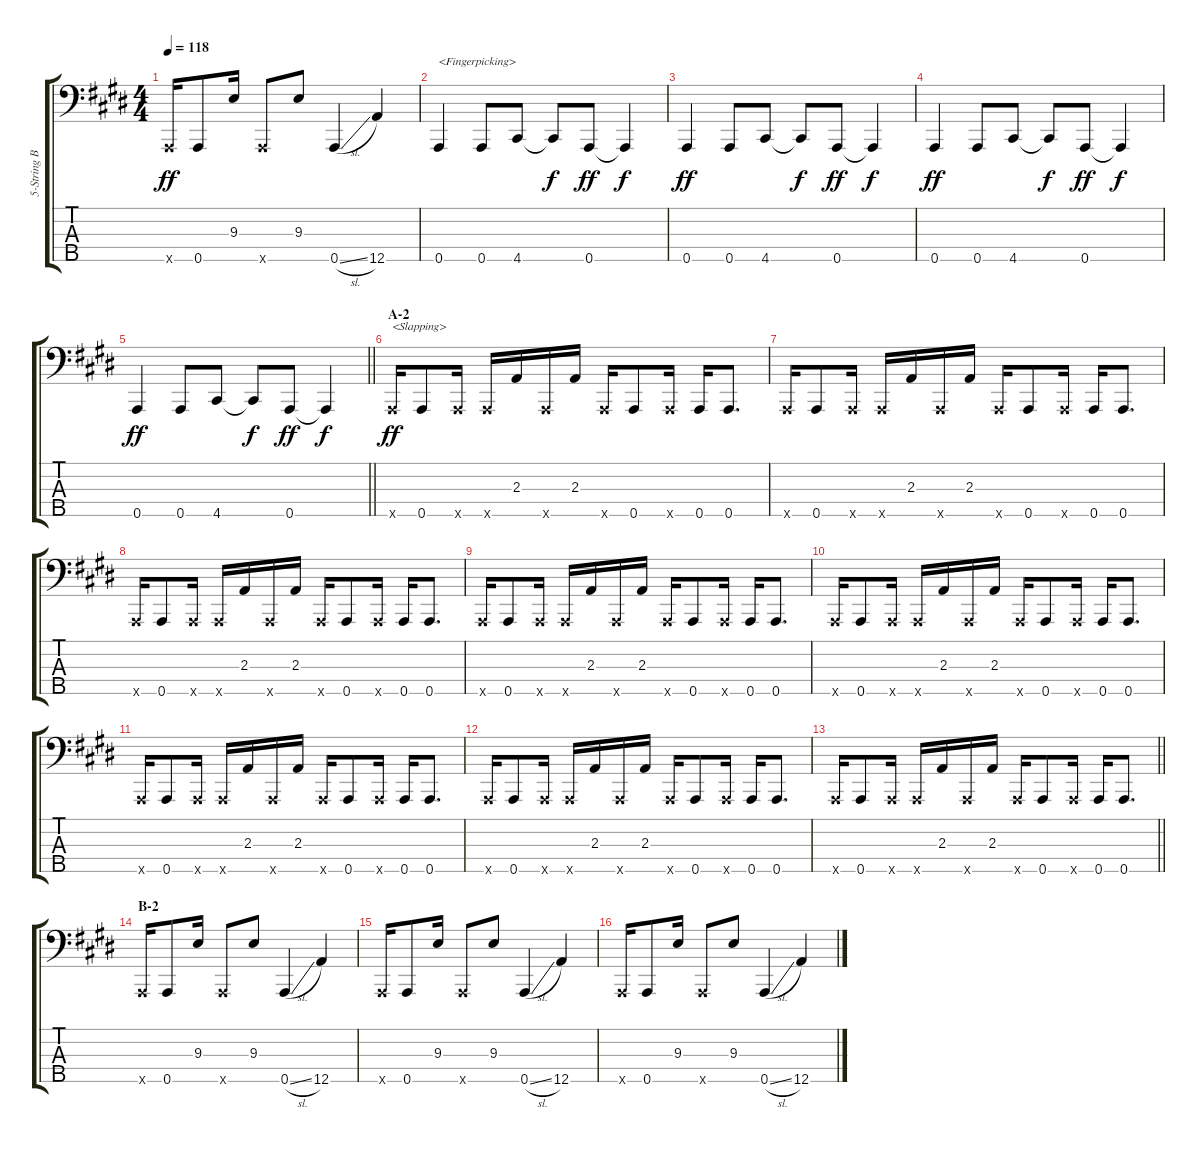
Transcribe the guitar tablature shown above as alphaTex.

\track ("5-String Bass" "5-String B") {instrument slapbass1}
\staff {score tabs}
\tuning (F2 C2 G1 D1 A0) {hide}
\ts (4 4)
\tempo 118
\clef f4
\ks e
0.5{x}.16{dy ff} 0.5.8 9.3.16 0.5{x}.8 9.3.8 0.5{sl}.4 12.5.4 |
0.5.4{txt "<Fingerpicking>" instrument electricbassfinger} 0.5.8 4.5.8 4.5{t}.8{dy f} 0.5.8{dy ff} 0.5{t}.4{dy f} |
0.5.4{dy ff} 0.5.8 4.5.8 4.5{t}.8{dy f} 0.5.8{dy ff} 0.5{t}.4{dy f} |
0.5.4{dy ff} 0.5.8 4.5.8 4.5{t}.8{dy f} 0.5.8{dy ff} 0.5{t}.4{dy f} |
\barLineRight lightlight
0.5.4{dy ff} 0.5.8 4.5.8 4.5{t}.8{dy f} 0.5.8{dy ff} 0.5{t}.4{dy f} |
\section ("" "A-2")
0.5{x}.16{txt "<Slapping>" dy ff instrument slapbass1} 0.5.8 0.5{x}.16 0.5{x}.16 2.3.16 0.5{x}.16 2.3.16 0.5{x}.16 0.5.8 0.5{x}.16 0.5.16 0.5.8{d} |
0.5{x}.16 0.5.8 0.5{x}.16 0.5{x}.16 2.3.16 0.5{x}.16 2.3.16 0.5{x}.16 0.5.8 0.5{x}.16 0.5.16 0.5.8{d} |
0.5{x}.16 0.5.8 0.5{x}.16 0.5{x}.16 2.3.16 0.5{x}.16 2.3.16 0.5{x}.16 0.5.8 0.5{x}.16 0.5.16 0.5.8{d} |
0.5{x}.16 0.5.8 0.5{x}.16 0.5{x}.16 2.3.16 0.5{x}.16 2.3.16 0.5{x}.16 0.5.8 0.5{x}.16 0.5.16 0.5.8{d} |
0.5{x}.16 0.5.8 0.5{x}.16 0.5{x}.16 2.3.16 0.5{x}.16 2.3.16 0.5{x}.16 0.5.8 0.5{x}.16 0.5.16 0.5.8{d} |
0.5{x}.16 0.5.8 0.5{x}.16 0.5{x}.16 2.3.16 0.5{x}.16 2.3.16 0.5{x}.16 0.5.8 0.5{x}.16 0.5.16 0.5.8{d} |
0.5{x}.16 0.5.8 0.5{x}.16 0.5{x}.16 2.3.16 0.5{x}.16 2.3.16 0.5{x}.16 0.5.8 0.5{x}.16 0.5.16 0.5.8{d} |
\barLineRight lightlight
0.5{x}.16 0.5.8 0.5{x}.16 0.5{x}.16 2.3.16 0.5{x}.16 2.3.16 0.5{x}.16 0.5.8 0.5{x}.16 0.5.16 0.5.8{d} |
\section ("" "B-2")
0.5{x}.16 0.5.8 9.3.16 0.5{x}.8 9.3.8 0.5{sl}.4 12.5.4 |
0.5{x}.16 0.5.8 9.3.16 0.5{x}.8 9.3.8 0.5{sl}.4 12.5.4 |
0.5{x}.16 0.5.8 9.3.16 0.5{x}.8 9.3.8 0.5{sl}.4 12.5.4
